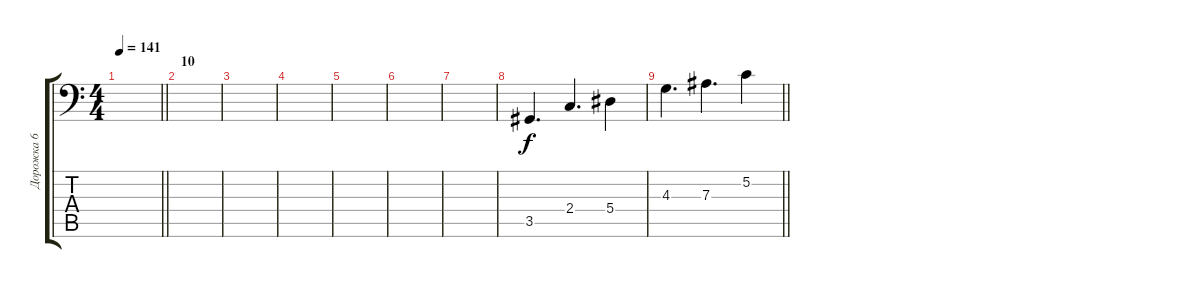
\track ("Дорожка 6" "Дорожка 6") {instrument acousticgrandpiano}
\staff {score tabs}
\tuning (C4 G3 Eb3 Bb2 F2 Bb1) {hide}
\ts (4 4)
\tempo 141
\clef f4
\barLineRight lightlight
\ks c
|
\section ("" "10")
|
|
|
|
|
|
3.5.4{d dy f} 2.4.4{d} 5.4.4 |
\barLineRight lightlight
4.3.4{d} 7.3.4{d} 5.2.4
